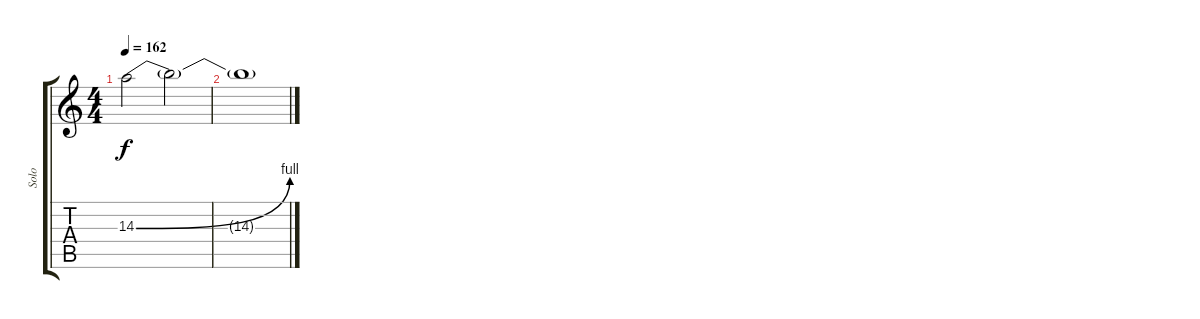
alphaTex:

\track ("Solo" "Solo") {instrument overdrivenguitar}
\staff {score tabs}
\tuning (E4 B3 G3 D3 A2 E2) {hide}
\ts (4 4)
\tempo 162
\clef g2
\ks c
14.3{be (bend 0 0 60 4)}.2{dy f} 14.3{t}.2{volume 0} |
14.3{t}.1
